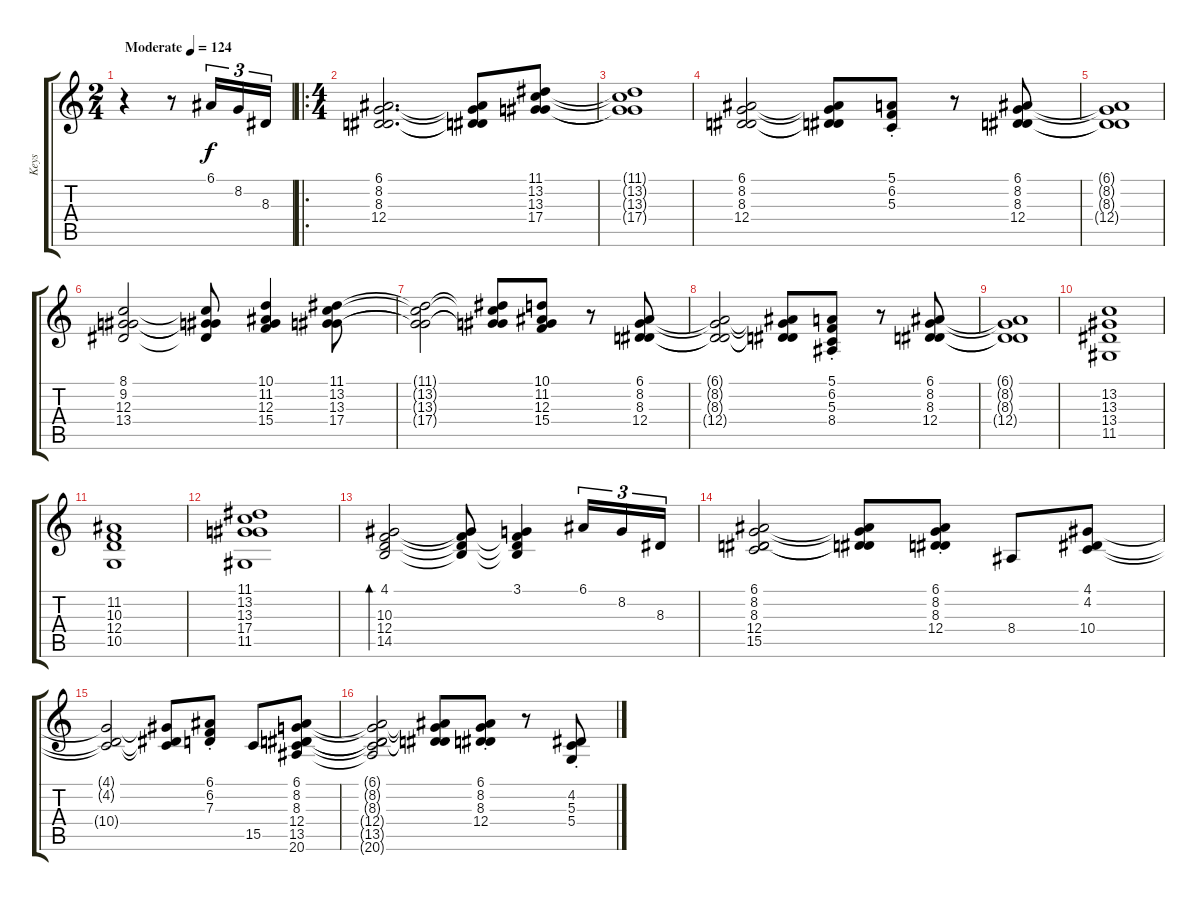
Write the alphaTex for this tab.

\track ("Keys" "Keys") {instrument electricpiano1}
\staff {score tabs}
\tuning (E4 B3 G3 D3 A2 E2) {hide}
\ts (2 4)
\tempo (124 "Moderate")
\clef g2
\ks c
r.4{dy f instrument electricpiano1} r.8 6.1.16{tu (3 2)} 8.2.16{tu (3 2)} 8.3.16{tu (3 2)} |
\ro
\ts (4 4)
(6.1 8.2 8.3 12.4).2{d} (6.1{t} 8.2{t} 8.3{t} 12.4{t}).8 (11.1 13.2 13.3 17.4).8 |
(11.1{t} 13.2{t} 13.3{t} 17.4{t}).1 |
(6.1 8.2 8.3 12.4).2 (6.1{t} 8.2{t} 8.3{t} 12.4{t}).8 (5.1{st} 6.2{st} 5.3{st}).8 r.8 (6.1 8.2 8.3 12.4).8 |
(6.1{t} 8.2{t} 8.3{t} 12.4{t}).1 |
(8.1 9.2 12.3 13.4).2 (8.1{t} 9.2{t} 12.3{t} 13.4{t}).8 (10.1 11.2 12.3 15.4).4 (11.1 13.2 13.3 17.4).8 |
(11.1{t} 13.2{t} 13.3{t} 17.4{t}).2 (11.1{t} 13.2{t} 13.3{t} 17.4{t}).8 (10.1 11.2 12.3 15.4).8 r.8 (6.1 8.2 8.3 12.4).8 |
(6.1{t} 8.2{t} 8.3{t} 12.4{t}).2 (6.1{t} 8.2{t} 8.3{t} 12.4{t}).8 (5.1{st} 6.2{st} 5.3{st} 8.4{st}).8 r.8 (6.1 8.2 8.3 12.4).8 |
(6.1{t} 8.2{t} 8.3{t} 12.4{t}).1 |
(13.2 13.3 13.4 11.5).1 |
(11.2 10.3 12.4 10.5).1 |
(11.1 13.2 13.3 17.4 11.5).1 |
(4.1 10.3 12.4 14.5).2{bd 120} (4.1{t} 10.3{t} 12.4{t} 14.5{t}).8 (3.1 10.3{t} 12.4{t} 14.5{t}).4 6.1.16{tu (3 2)} 8.2.16{tu (3 2)} 8.3.16{tu (3 2)} |
(6.1 8.2 8.3 12.4 15.5).2 (6.1{t} 8.2{t} 8.3{t} 12.4{t}).8 (6.1{st} 8.2{st} 8.3{st} 12.4{st}).8 8.4.8 (4.1 4.2 10.4).8 |
(4.1{t} 4.2{t} 10.4{t}).2 (4.1{t} 4.2{t} 10.4{t}).8 (6.1{st} 6.2{st} 7.3{st}).8 15.5.8 (6.1 8.2 8.3 12.4 13.5 20.6).8 |
(6.1{t} 8.2{t} 8.3{t} 12.4{t} 13.5{t} 20.6{t}).2 (6.1{t} 8.2{t} 8.3{t} 12.4{t}).8 (6.1{st} 8.2{st} 8.3{st} 12.4{st}).8 r.8 (4.2{st} 5.3{st} 5.4{st}).8
